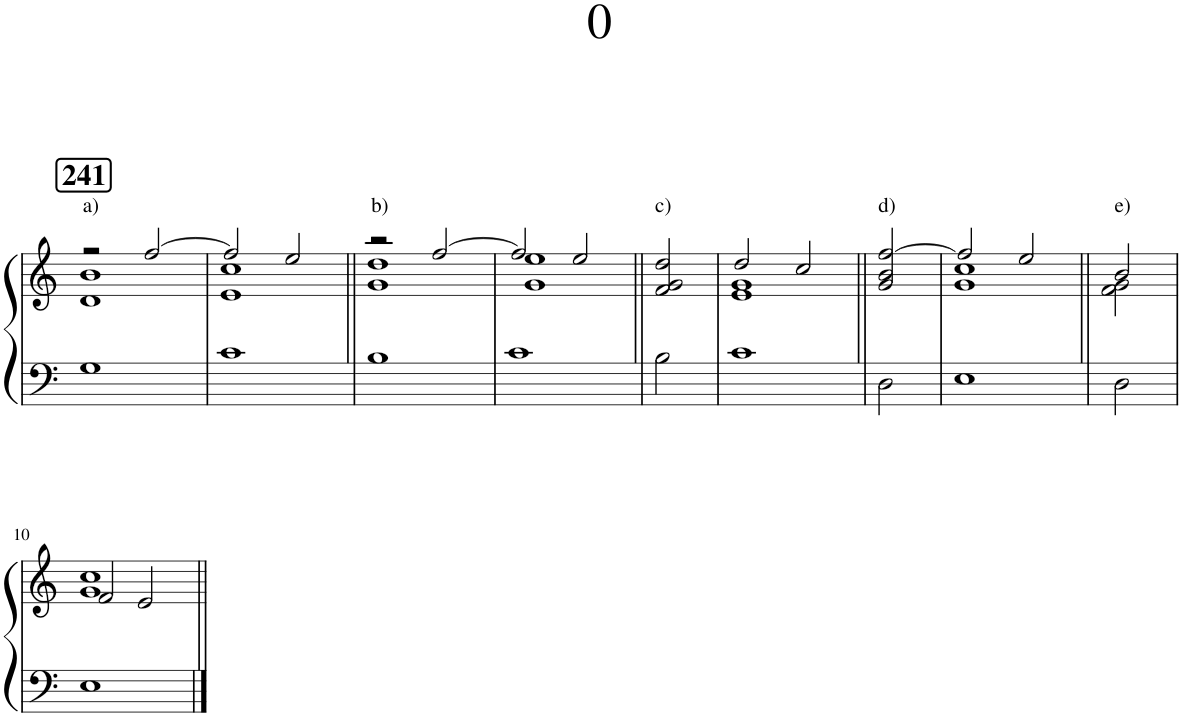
**kern	**kern
*part1	*part1
*staff2	*staff1
*I"Piano	*
*I'Pno.	*
*clefF4	*clefG2
*k[]	*k[]
!!LO:REH:place=s1:a:B:cj:fs=14:t=241
=1	=1
*	*^
!	!LO:TX:a:t=a)	!
1G	2r	1d 1b
.	[2ff/	.
=2	=2	=2
1c	2ff/]	1e 1cc
.	2ee/	.
=3||	=3||	=3||
!	!LO:TX:a:t=b)	!
1B	2r	1g 1dd
.	[2ff/	.
=4	=4	=4
1c	2ff/]	1g 1ee
.	2ee/	.
*	*v	*v
=5||	=5||
*M2/4	*M2/4
!	!LO:TX:a:t=c)
2B\	2f/ 2g/ 2dd/
=6	=6
*M4/4	*M4/4
*	*^
1c	2dd/	1e 1g
.	2cc/	.
*	*v	*v
=7||	=7||
*M2/4	*M2/4
!	!LO:TX:a:t=d)
2D\	2g/ 2b/ [2ff/
=8	=8
*M4/4	*M4/4
*	*^
1E	2ff/]	1g 1cc
.	2ee/	.
=9||	=9||	=9||
*M2/4	*M2/4	*
!	!LO:TX:a:t=e)	!
2D\	2b/	2f\ 2g\
!!LO:LB:g=z	!!
=10	=10	=10
*M4/4	*M4/4	*
1E	2f/	1g 1cc
.	2e/	.
*	*v	*v
=||	=||
*-	*-
